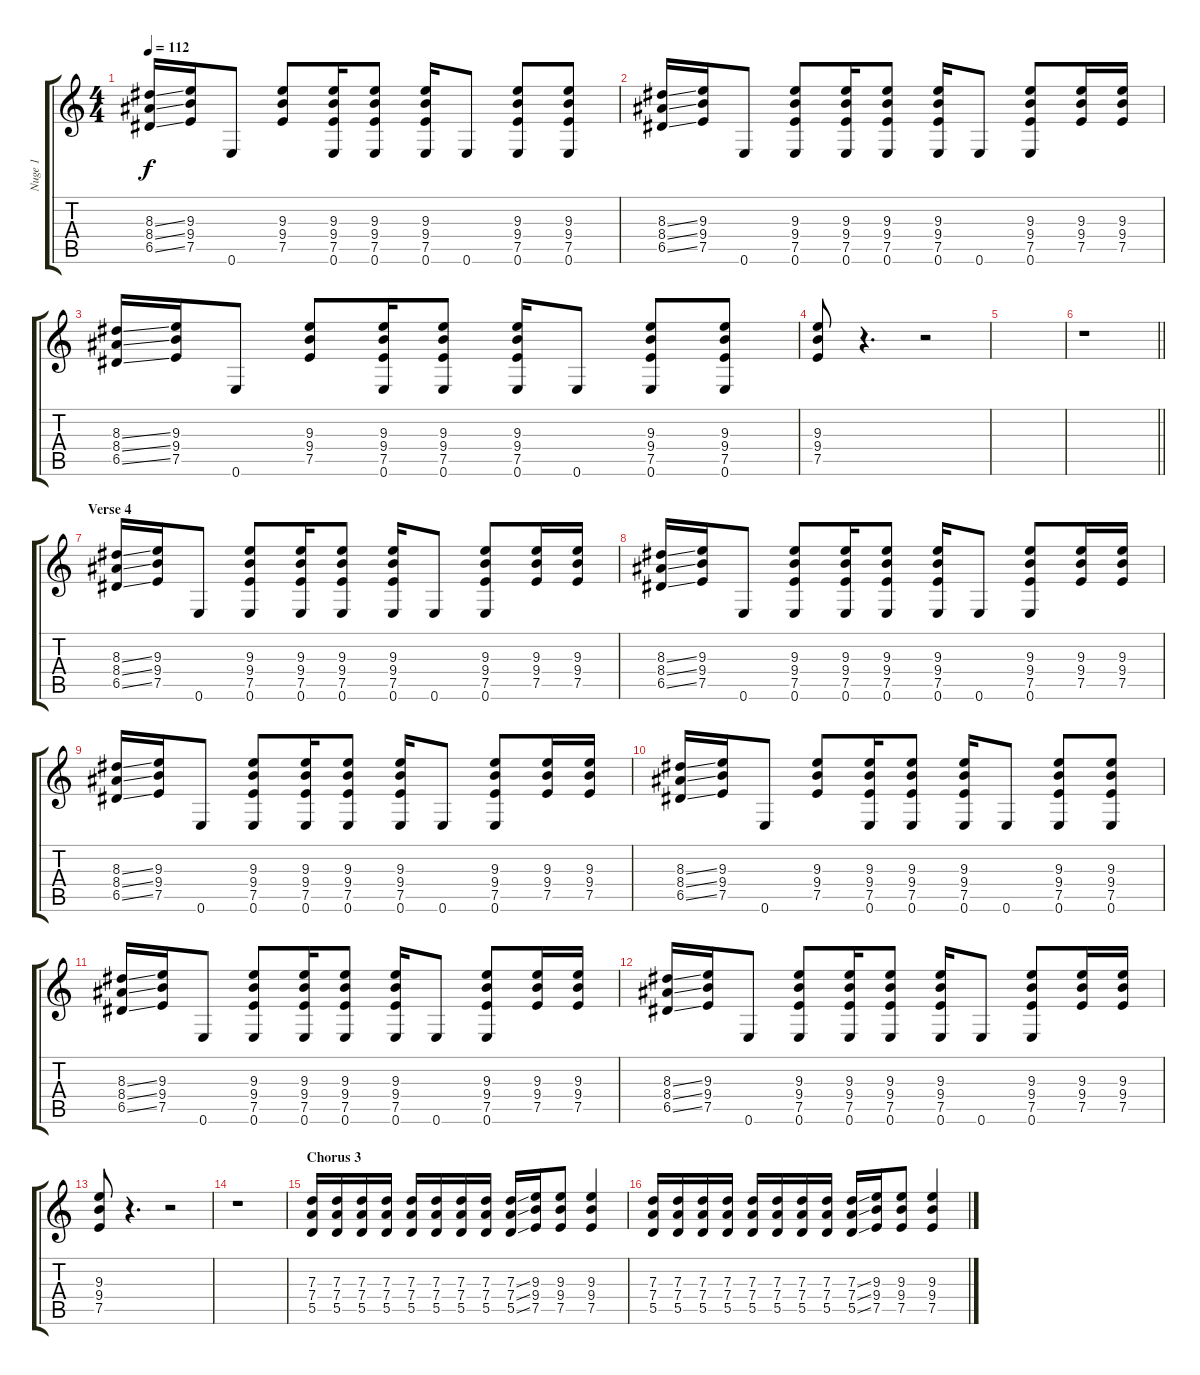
\track ("Nuge 1" "Nuge 1") {instrument overdrivenguitar}
\staff {score tabs}
\tuning (E4 B3 G3 D3 A2 E2) {hide}
\ts (4 4)
\tempo 112
\clef g2
\ks c
(8.3{ss} 8.4{ss} 6.5{ss}).16{dy f} (9.3 9.4 7.5).16 0.6.8 (9.3 9.4 7.5).8 (9.3 9.4 7.5 0.6).16 (9.3 9.4 7.5 0.6).8 (9.3 9.4 7.5 0.6).16 0.6.8 (9.3 9.4 7.5 0.6).8 (9.3 9.4 7.5 0.6).8 |
(8.3{ss} 8.4{ss} 6.5{ss}).16 (9.3 9.4 7.5).16 0.6.8 (9.3 9.4 7.5 0.6).8 (9.3 9.4 7.5 0.6).16 (9.3 9.4 7.5 0.6).8 (9.3 9.4 7.5 0.6).16 0.6.8 (9.3 9.4 7.5 0.6).8 (9.3 9.4 7.5).16 (9.3 9.4 7.5).16 |
(8.3{ss} 8.4{ss} 6.5{ss}).16 (9.3 9.4 7.5).16 0.6.8 (9.3 9.4 7.5).8 (9.3 9.4 7.5 0.6).16 (9.3 9.4 7.5 0.6).8 (9.3 9.4 7.5 0.6).16 0.6.8 (9.3 9.4 7.5 0.6).8 (9.3 9.4 7.5 0.6).8 |
(9.3 9.4 7.5).8 r.4{d} r.2 |
|
\barLineRight lightlight
r.1 |
\section ("" "Verse 4")
(8.3{ss} 8.4{ss} 6.5{ss}).16 (9.3 9.4 7.5).16 0.6.8 (9.3 9.4 7.5 0.6).8 (9.3 9.4 7.5 0.6).16 (9.3 9.4 7.5 0.6).8 (9.3 9.4 7.5 0.6).16 0.6.8 (9.3 9.4 7.5 0.6).8 (9.3 9.4 7.5).16 (9.3 9.4 7.5).16 |
(8.3{ss} 8.4{ss} 6.5{ss}).16 (9.3 9.4 7.5).16 0.6.8 (9.3 9.4 7.5 0.6).8 (9.3 9.4 7.5 0.6).16 (9.3 9.4 7.5 0.6).8 (9.3 9.4 7.5 0.6).16 0.6.8 (9.3 9.4 7.5 0.6).8 (9.3 9.4 7.5).16 (9.3 9.4 7.5).16 |
(8.3{ss} 8.4{ss} 6.5{ss}).16 (9.3 9.4 7.5).16 0.6.8 (9.3 9.4 7.5 0.6).8 (9.3 9.4 7.5 0.6).16 (9.3 9.4 7.5 0.6).8 (9.3 9.4 7.5 0.6).16 0.6.8 (9.3 9.4 7.5 0.6).8 (9.3 9.4 7.5).16 (9.3 9.4 7.5).16 |
(8.3{ss} 8.4{ss} 6.5{ss}).16 (9.3 9.4 7.5).16 0.6.8 (9.3 9.4 7.5).8 (9.3 9.4 7.5 0.6).16 (9.3 9.4 7.5 0.6).8 (9.3 9.4 7.5 0.6).16 0.6.8 (9.3 9.4 7.5 0.6).8 (9.3 9.4 7.5 0.6).8 |
(8.3{ss} 8.4{ss} 6.5{ss}).16 (9.3 9.4 7.5).16 0.6.8 (9.3 9.4 7.5 0.6).8 (9.3 9.4 7.5 0.6).16 (9.3 9.4 7.5 0.6).8 (9.3 9.4 7.5 0.6).16 0.6.8 (9.3 9.4 7.5 0.6).8 (9.3 9.4 7.5).16 (9.3 9.4 7.5).16 |
(8.3{ss} 8.4{ss} 6.5{ss}).16 (9.3 9.4 7.5).16 0.6.8 (9.3 9.4 7.5 0.6).8 (9.3 9.4 7.5 0.6).16 (9.3 9.4 7.5 0.6).8 (9.3 9.4 7.5 0.6).16 0.6.8 (9.3 9.4 7.5 0.6).8 (9.3 9.4 7.5).16 (9.3 9.4 7.5).16 |
(9.3 9.4 7.5).8 r.4{d} r.2 |
r.1 |
\section ("" "Chorus 3")
(7.3 7.4 5.5).16 (7.3 7.4 5.5).16 (7.3 7.4 5.5).16 (7.3 7.4 5.5).16 (7.3 7.4 5.5).16 (7.3 7.4 5.5).16 (7.3 7.4 5.5).16 (7.3 7.4 5.5).16 (7.3{ss} 7.4{ss} 5.5{ss}).16 (9.3 9.4 7.5).16 (9.3 9.4 7.5).8 (9.3 9.4 7.5).4 |
(7.3 7.4 5.5).16 (7.3 7.4 5.5).16 (7.3 7.4 5.5).16 (7.3 7.4 5.5).16 (7.3 7.4 5.5).16 (7.3 7.4 5.5).16 (7.3 7.4 5.5).16 (7.3 7.4 5.5).16 (7.3{ss} 7.4{ss} 5.5{ss}).16 (9.3 9.4 7.5).16 (9.3 9.4 7.5).8 (9.3 9.4 7.5).4
